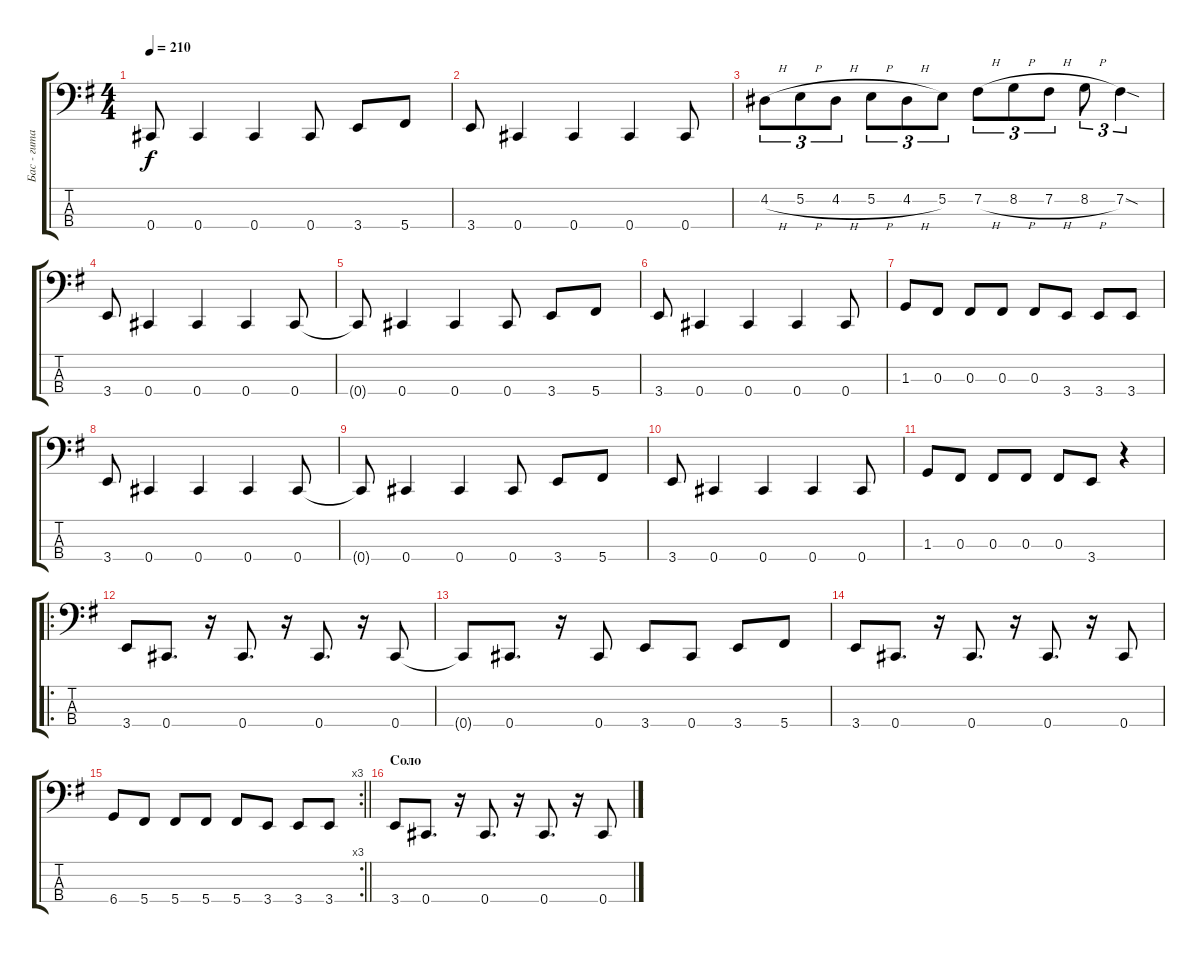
\track ("Бас - гитара" "Бас - гита") {instrument electricbassfinger}
\staff {score tabs}
\tuning (E2 B1 Gb1 Db1) {hide}
\ts (4 4)
\tempo 210
\clef f4
\ks g
0.4{t}.8{dy f} 0.4.4 0.4.4 0.4.8 3.4.8 5.4.8 |
3.4.8 0.4.4 0.4.4 0.4.4 0.4.8 |
4.2{h}.8{tu (3 2)} 5.2{h}.8{tu (3 2)} 4.2{h}.8{tu (3 2)} 5.2{h}.8{tu (3 2)} 4.2{h}.8{tu (3 2)} 5.2.8{tu (3 2)} 7.2{h}.8{tu (3 2)} 8.2{h}.8{tu (3 2)} 7.2{h}.8{tu (3 2)} 8.2{h}.8{tu (3 2)} 7.2{sod}.4{tu (3 2)} |
3.4.8 0.4.4 0.4.4 0.4.4 0.4.8 |
0.4{t}.8 0.4.4 0.4.4 0.4.8 3.4.8 5.4.8 |
3.4.8 0.4.4 0.4.4 0.4.4 0.4.8 |
1.3.8 0.3.8 0.3.8 0.3.8 0.3.8 3.4.8 3.4.8 3.4.8 |
3.4.8 0.4.4 0.4.4 0.4.4 0.4.8 |
0.4{t}.8 0.4.4 0.4.4 0.4.8 3.4.8 5.4.8 |
3.4.8 0.4.4 0.4.4 0.4.4 0.4.8 |
1.3.8 0.3.8 0.3.8 0.3.8 0.3.8 3.4.8 r.4 |
\ro
3.4.8 0.4.8{d} r.16 0.4.8{d} r.16 0.4.8{d} r.16 0.4.8 |
0.4{t}.8 0.4.8{d} r.16 0.4.8 3.4.8 0.4.8 3.4.8 5.4.8 |
3.4.8 0.4.8{d} r.16 0.4.8{d} r.16 0.4.8{d} r.16 0.4.8 |
\rc 3
\barLineRight lightlight
6.4.8 5.4.8 5.4.8 5.4.8 5.4.8 3.4.8 3.4.8 3.4.8 |
\section ("" "Соло")
3.4.8 0.4.8{d} r.16 0.4.8{d} r.16 0.4.8{d} r.16 0.4.8
